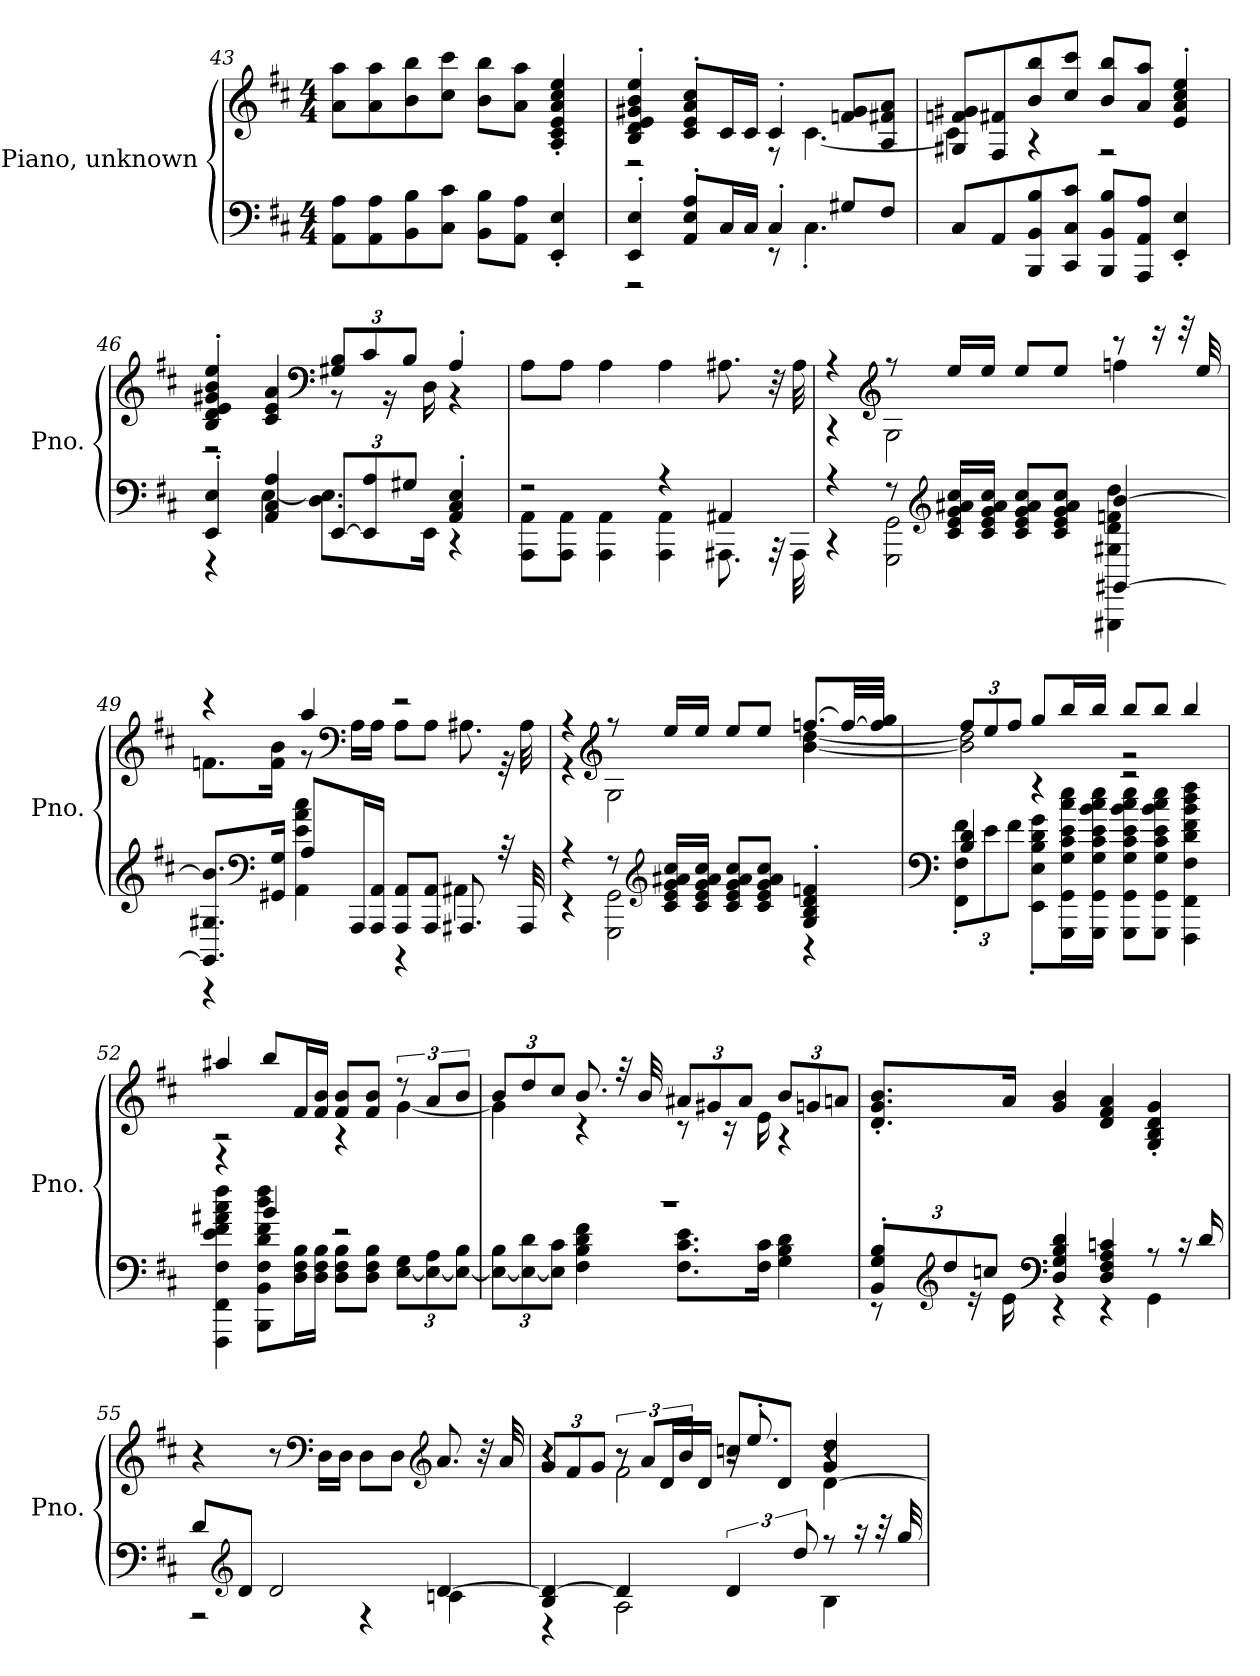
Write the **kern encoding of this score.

**kern	**kern
*part1	*part1
*staff2	*staff1
*I"Piano, unknown	*
*I'Pno.	*
*clefF4	*clefG2
*k[f#c#]	*k[f#c#]
*M4/4	*M4/4
=43	=43
8AA\ 8A\L	8a\ 8aa\L
8AA\ 8A\	8a\ 8aa\
8BB\ 8B\	8b\ 8bb\
8C#\ 8c#\J	8cc#\ 8ccc#\J
8BB\ 8B\L	8b\ 8bb\L
8AA\ 8A\J	8a\ 8aa\J
4EE/' 4E/'	4A/' 4c#/' 4e/' 4a/' 4cc#/' 4ee/'
!!LO:LB:g=z
=44	=44
*^	*^
4EE/' 4E/'	2r	4B/' 4d/' 4e/' 4g#X/' 4b/' 4ee/'	2r
8AA/' 8E/' 8A/'L	.	8c#/' 8e/' 8a/' 8cc#/'L	.
16C#/L	.	16c#/L	.
16C#/JJ	.	16c#/JJ	.
4C#'/	8r	4c#'/	8r
.	4.C#'\	.	[4.c#\
8G#X/L	.	8fn/ 8g#/L	.
8F#/J	.	8A/ 8f#X/ 8a/J	.
*v	*v	*	*
=45	=45	=45
8C#/L	8G#X/ 8fn/ 8g#X/L	4c#\]
8AA/	8F#/ 8f#X/	.
8BBB/ 8BB/ 8B/	8b/ 8bb/	4r
8CC#/ 8C#/ 8c#/J	8cc#/ 8ccc#/J	.
8BBB/ 8BB/ 8B/L	8b/ 8bb/L	2r
8AAA/ 8AA/ 8A/J	8a/ 8aa/J	.
4EE/' 4E/'	4e/' 4a/' 4cc#/' 4ee/'	.
=46	=46	=46
*^	*	*
4EE/' 4E/'	4r	4B/' 4d/' 4e/' 4g#X/' 4b/' 4ee/'	2r
4AA/ 4C#/ 4A/	[4E\	4c#/ 4e/ 4a/	.
*	*	*clefF4	*
*Xbrackettup	*	*Xbrackettup	*
[12EE/L	8.D\ 8.E\]L	12G#X/ 12B/L	8r
12EE/] 12A/	.	12c#/	.
.	.	.	16r
12G#X/J	.	12B/J	.
.	16EE\Jk	.	16D\
4AA/' 4C#/' 4E/'	4r	4A'/	4r
*	*	*v	*v
!!LO:LB:g=z
=47	=47	=47
2r	8AAA\ 8AA\L	8A\L
.	8AAA\ 8AA\J	8A\J
.	4AAA\ 4AA\	4A\
4r	4AAA\ 4AA\	4A\
4AA#X/	8.AAA#X\	8.A#X\
.	32r	32r
.	32AAA#\	32A#\
=48	=48	=48
*	*	*^
4r	4r	4r	4r
*	*	*clefG2	*
8r	2GGG\ 2GG\	8r	2G\
*clefG2	*	*	*
16c#/ 16e/ 16g/ 16a#X/ 16cc#/LL	.	16ee/LL	.
16c#/ 16e/ 16g/ 16a#/ 16cc#/JJ	.	16ee/JJ	.
8c#/ 8e/ 8g/ 8a#/ 8cc#/L	.	8ee/L	.
8c#/ 8e/ 8g/ 8a#/ 8cc#/J	.	8ee/J	.
[4GG#X/ [4b/	4GGG#X\ 4G#X\ 4d\ 4fn\ 4dd\	8r	4ffn\
.	.	16r	.
.	.	32r	.
.	.	32ee/	.
!!LO:LB:g=z	!!
=49	=49	=49	=49
8.GG#/] 8.G#X/ 8.b/]L	4r	4r	8.fn\L
*clefF4	*	*	*
16GG#X/ 16G#/Jk	.	.	16f\ 16b\Jk
8A/L	4AA\ 4e\ 4a\ 4cc#\	4aa/	8r
*	*	*clefF4	*
16AAA/L	.	.	16A\LL
16AAA/ 16AA/JJ	.	.	16A\JJ
8AAA/ 8AA/L	4r	2r	8A\L
8AAA/ 8AA/J	.	.	8A\J
8.AAA#X/	4AA#X\	.	8.A#X\
32r	.	.	32r
32AAA#/	.	.	32A#\
=50	=50	=50	=50
4r	4r	4r	4r
*	*	*clefG2	*
8r	2GGG\ 2GG\	8r	2G\
*clefG2	*	*	*
16c#/ 16e/ 16g/ 16a#X/ 16cc#/LL	.	16ee/LL	.
16c#/ 16e/ 16g/ 16a#/ 16cc#/JJ	.	16ee/JJ	.
8c#/ 8e/ 8g/ 8a#/ 8cc#/L	.	8ee/L	.
8c#/ 8e/ 8g/ 8a#/ 8cc#/J	.	8ee/J	.
4G/' 4B/' 4d/' 4fn/'	4r	[8.ffn/L	[4b\ [4dd\
.	.	32ff/LL_	.
.	.	32ff/] 32gg/JJJ	.
!!LO:LB:g=z	!!
=51	=51	=51	=51
*clefF4	*	*	*
4B/ 4d/	12FF#\' 12F#\' 12f#\'L	12ff#/L	2b\] 2dd\]
.	12e\	12ee/	.
.	12f#\J	12ff#/J	.
4r	8EE\' 8E\' 8B\' 8d\' 8g\'L	8gg/L	.
.	16GGG\ 16GG\ 16G\ 16c#\ 16e\ 16cc#\ 16ee\L	16bb/L	.
.	16GGG\ 16GG\ 16G\ 16c#\ 16e\ 16b\ 16cc#\ 16ee\JJ	16bb/JJ	.
2r	8GGG\ 8GG\ 8G\ 8c#\ 8e\ 8b\ 8cc#\ 8ee\L	8bb/L	2r
.	8GGG\ 8GG\ 8G\ 8c#\ 8e\ 8b\ 8cc#\ 8ee\J	8bb/J	.
.	4FFF#\ 4FF#\ 4F#\ 4d\ 4f#\ 4b\ 4dd\ 4ff#\	4bb/	.
=52	=52	=52	=52
4r	4FFF#\ 4FF#\ 4F#\ 4e\ 4f#\ 4a#X\ 4cc#\ 4ff#\	4aa#X/	2r
4b/	8BBB\ 8BB\ 8F#\ 8d\ 8f#\ 8dd\ 8ff#\L	8bb/L	.
.	16D\ 16F#\ 16B\L	16f#/L	.
.	16D\ 16F#\ 16B\JJ	16f#/ 16b/JJ	.
2r	8D\ 8F#\ 8B\L	8f#/ 8b/L	4r
.	8D\ 8F#\ 8B\J	8f#/ 8b/J	.
*	*	*brackettup	*
.	[12E\ 12G\L	12r	[4g\
.	12E\_ 12A\	12a/L	.
.	12E\_ 12B\J	12b/J	.
!!LO:LB:g=z	!!
=53	=53	=53	=53
*	*	*Xbrackettup	*
1r	12E\_ 12B\L	12b/L	4g\]
.	12E\_ 12d\	12dd/	.
.	12E\] 12c#\J	12cc#/J	.
.	4F#\ 4B\ 4d\ 4f#\	8.b/	4r
.	.	32r	.
.	.	32b/	.
.	8.F#\ 8.c#\ 8.e\L	12a#X/L	8r
.	.	12g#X/	.
.	.	.	16r
.	.	12a#/J	.
.	16F#\ 16c#\Jk	.	16e\
.	4G\ 4B\ 4d\	12b/L	4r
.	.	12gn/	.
.	.	12an/J	.
*	*	*v	*v
=54	=54	=54
12BB/' 12G/' 12B/'L	8r	8.d/' 8.g/' 8.b/'L
*clefG2	*	*
12dd/	.	.
.	16r	.
12ccn/J	.	.
.	16e\	16a/Jk
*clefF4	*	*
4D/ 4G/ 4B/ 4d/	4r	4g/ 4b/
4D/ 4F#/ 4A/ 4cn/	4r	4d/ 4f#/ 4a/
8r	4GG\	4G/' 4B/' 4d/' 4g/'
16r	.	.
16d/	.	.
!!LO:PB:g=z
=55	=55	=55
8d/L	2r	4r
*clefG2	*	*
8d/J	.	.
2d/	.	8r
*	*	*clefF4
.	.	16D\LL
.	.	16D\JJ
.	4r	8D\L
.	.	8D\J
*	*	*clefG2
[4d/	4cn\	8.a/
.	.	32r
.	.	32a/
=56	=56	=56
*	*	*^
*	*	*	*^
4B/ 4d/_	4r	12g/L	4r	4r
.	.	12f#/	.	.
.	.	12g/J	.	.
*	*	*brackettup	*	*
4d/]	2A\	12r	8r	2f#\
.	.	12a/L	.	.
.	.	.	16d/LL	.
.	.	12b/J	.	.
.	.	.	16d/JJ	.
*brackettup	*	*	*	*
6d/	.	16r	8ccn'/L	.
.	.	8.ee'/	.	.
.	.	.	8d/J	.
12dd/	.	.	.	.
8r	4B\	4g/ 4dd/	4r	[4d\
16r	.	.	.	.
32r	.	.	.	.
32gg/	.	.	.	.
*v	*v	*	*	*
*	*v	*v	*v
=	=
*-	*-
